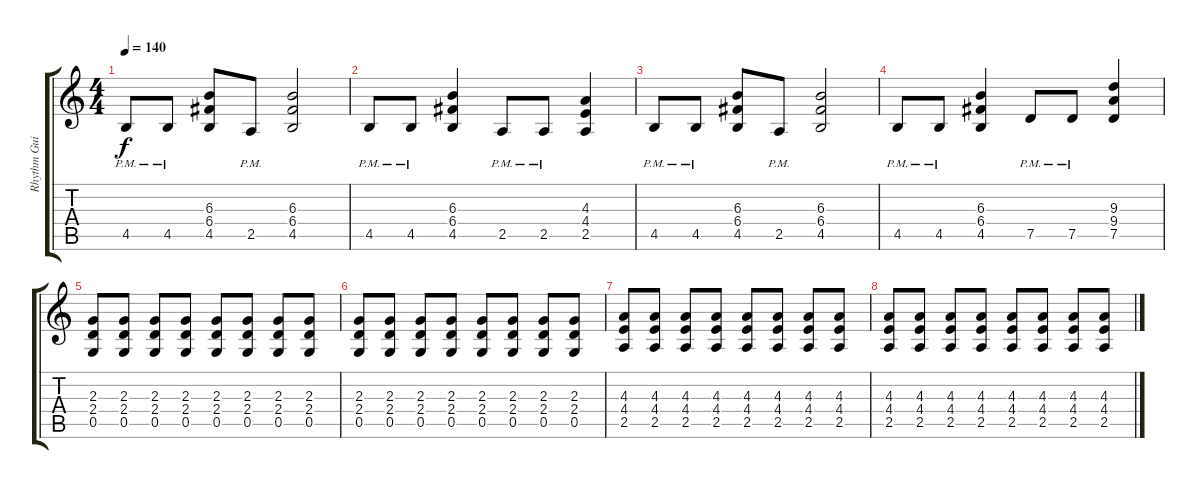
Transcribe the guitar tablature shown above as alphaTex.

\track ("Rhythm Guitar" "Rhythm Gui") {instrument distortionguitar}
\staff {score tabs}
\tuning (D4 A3 F3 C3 G2 C2) {hide}
\ts (4 4)
\tempo 140
\clef g2
\ks c
4.5{pm}.8{dy f} 4.5{pm}.8 (6.3 6.4 4.5).8 2.5{pm}.8 (6.3 6.4 4.5).2 |
4.5{pm}.8 4.5{pm}.8 (6.3 6.4 4.5).4 2.5{pm}.8 2.5{pm}.8 (4.3 4.4 2.5).4 |
4.5{pm}.8 4.5{pm}.8 (6.3 6.4 4.5).8 2.5{pm}.8 (6.3 6.4 4.5).2 |
4.5{pm}.8 4.5{pm}.8 (6.3 6.4 4.5).4 7.5{pm}.8 7.5{pm}.8 (9.3 9.4 7.5).4 |
(2.3 2.4 0.5).8 (2.3 2.4 0.5).8 (2.3 2.4 0.5).8 (2.3 2.4 0.5).8 (2.3 2.4 0.5).8 (2.3 2.4 0.5).8 (2.3 2.4 0.5).8 (2.3 2.4 0.5).8 |
(2.3 2.4 0.5).8 (2.3 2.4 0.5).8 (2.3 2.4 0.5).8 (2.3 2.4 0.5).8 (2.3 2.4 0.5).8 (2.3 2.4 0.5).8 (2.3 2.4 0.5).8 (2.3 2.4 0.5).8 |
(4.3 4.4 2.5).8 (4.3 4.4 2.5).8 (4.3 4.4 2.5).8 (4.3 4.4 2.5).8 (4.3 4.4 2.5).8 (4.3 4.4 2.5).8 (4.3 4.4 2.5).8 (4.3 4.4 2.5).8 |
(4.3 4.4 2.5).8 (4.3 4.4 2.5).8 (4.3 4.4 2.5).8 (4.3 4.4 2.5).8 (4.3 4.4 2.5).8 (4.3 4.4 2.5).8 (4.3 4.4 2.5).8 (4.3 4.4 2.5).8
